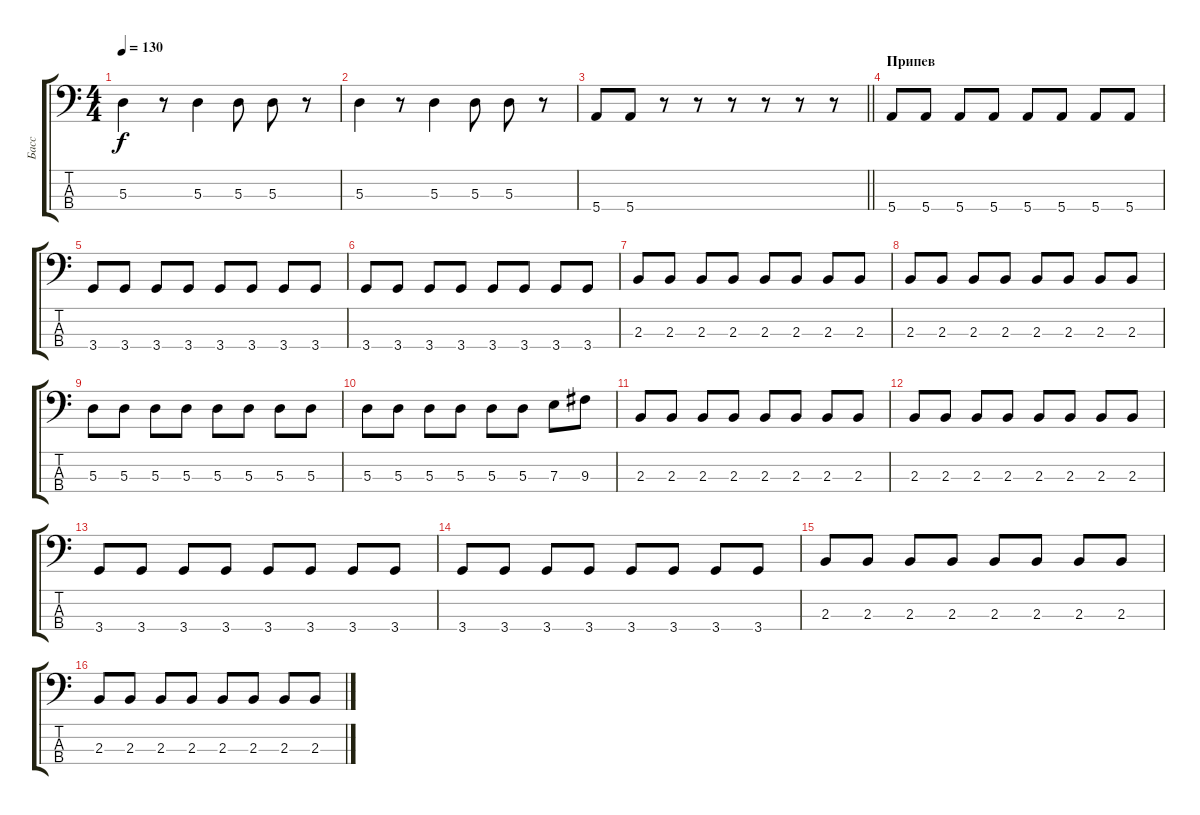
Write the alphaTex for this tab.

\track ("Басс" "Басс") {instrument electricbasspick}
\staff {score tabs}
\tuning (G2 D2 A1 E1) {hide}
\ts (4 4)
\tempo 130
\clef f4
\ks c
5.3.4{dy f} r.8 5.3.4 5.3.8 5.3.8 r.8 |
5.3.4 r.8 5.3.4 5.3.8 5.3.8 r.8 |
\barLineRight lightlight
5.4.8 5.4.8 r.8 r.8 r.8 r.8 r.8 r.8 |
\section ("" "Припев")
5.4.8 5.4.8 5.4.8 5.4.8 5.4.8 5.4.8 5.4.8 5.4.8 |
3.4.8 3.4.8 3.4.8 3.4.8 3.4.8 3.4.8 3.4.8 3.4.8 |
3.4.8 3.4.8 3.4.8 3.4.8 3.4.8 3.4.8 3.4.8 3.4.8 |
2.3.8 2.3.8 2.3.8 2.3.8 2.3.8 2.3.8 2.3.8 2.3.8 |
2.3.8 2.3.8 2.3.8 2.3.8 2.3.8 2.3.8 2.3.8 2.3.8 |
5.3.8 5.3.8 5.3.8 5.3.8 5.3.8 5.3.8 5.3.8 5.3.8 |
5.3.8 5.3.8 5.3.8 5.3.8 5.3.8 5.3.8 7.3.8 9.3.8 |
2.3.8 2.3.8 2.3.8 2.3.8 2.3.8 2.3.8 2.3.8 2.3.8 |
2.3.8 2.3.8 2.3.8 2.3.8 2.3.8 2.3.8 2.3.8 2.3.8 |
3.4.8 3.4.8 3.4.8 3.4.8 3.4.8 3.4.8 3.4.8 3.4.8 |
3.4.8 3.4.8 3.4.8 3.4.8 3.4.8 3.4.8 3.4.8 3.4.8 |
2.3.8 2.3.8 2.3.8 2.3.8 2.3.8 2.3.8 2.3.8 2.3.8 |
2.3.8 2.3.8 2.3.8 2.3.8 2.3.8 2.3.8 2.3.8 2.3.8
